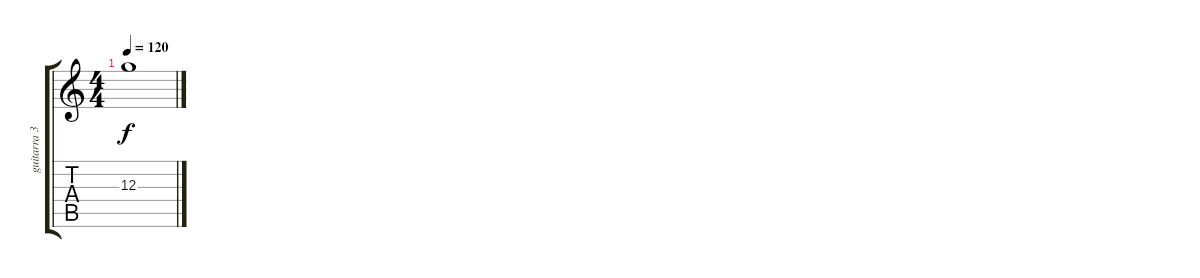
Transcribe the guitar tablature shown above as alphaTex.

\track ("guitarra 3" "guitarra 3") {instrument overdrivenguitar}
\staff {score tabs}
\tuning (E4 B3 G3 D3 A2 E2) {hide}
\ts (4 4)
\tempo 120
\clef g2
\ks c
12.3{t}.1{dy f}
